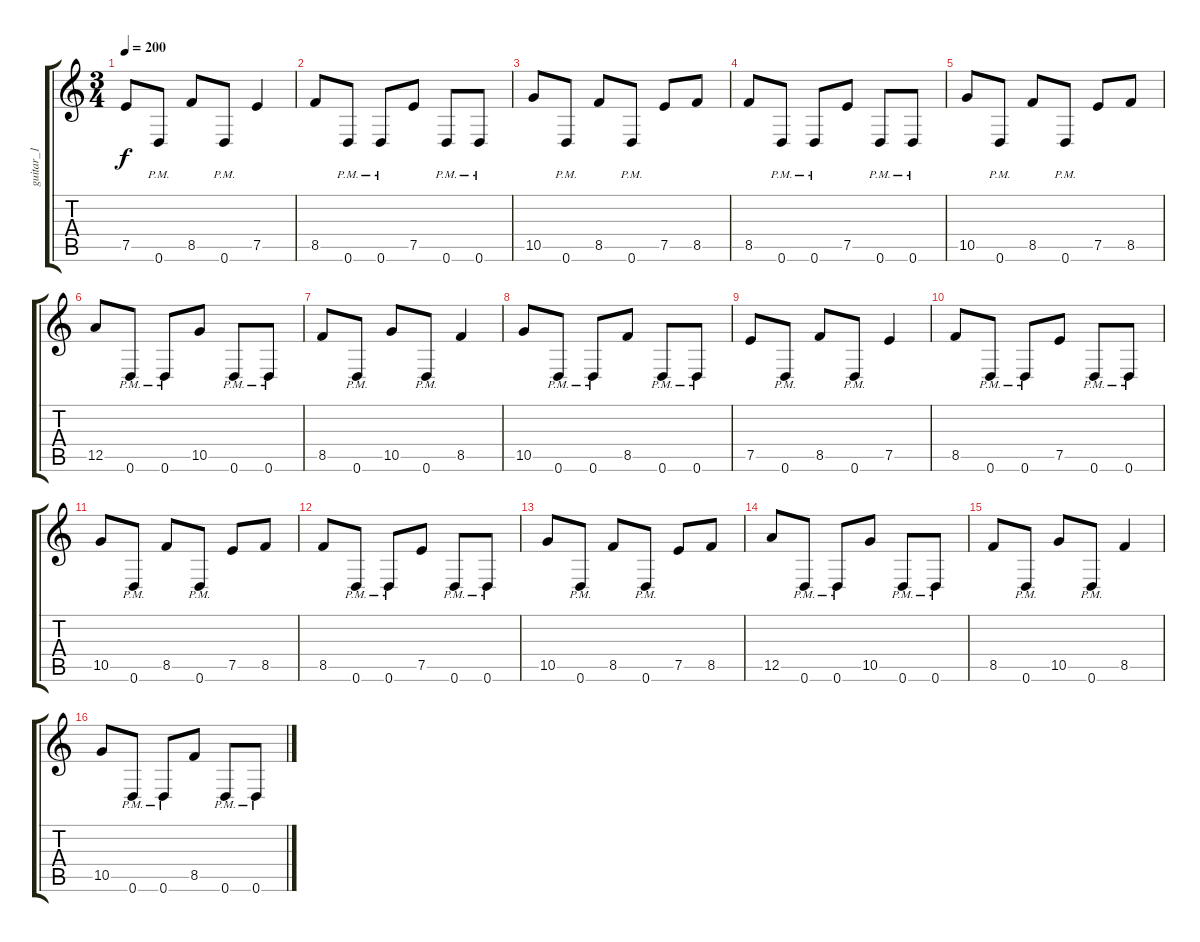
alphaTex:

\track ("guitar_1" "guitar_1") {instrument overdrivenguitar}
\staff {score tabs}
\tuning (E4 B3 G3 D3 A2 D2) {hide}
\ts (3 4)
\tempo 200
\clef g2
\ks c
7.5.8{dy f} 0.6{pm}.8 8.5.8 0.6{pm}.8 7.5.4 |
8.5.8 0.6{pm}.8 0.6{pm}.8 7.5.8 0.6{pm}.8 0.6{pm}.8 |
10.5.8 0.6{pm}.8 8.5.8 0.6{pm}.8 7.5.8 8.5.8 |
8.5.8 0.6{pm}.8 0.6{pm}.8 7.5.8 0.6{pm}.8 0.6{pm}.8 |
10.5.8 0.6{pm}.8 8.5.8 0.6{pm}.8 7.5.8 8.5.8 |
12.5.8 0.6{pm}.8 0.6{pm}.8 10.5.8 0.6{pm}.8 0.6{pm}.8 |
8.5.8 0.6{pm}.8 10.5.8 0.6{pm}.8 8.5.4 |
10.5.8 0.6{pm}.8 0.6{pm}.8 8.5.8 0.6{pm}.8 0.6{pm}.8 |
7.5.8 0.6{pm}.8 8.5.8 0.6{pm}.8 7.5.4 |
8.5.8 0.6{pm}.8 0.6{pm}.8 7.5.8 0.6{pm}.8 0.6{pm}.8 |
10.5.8 0.6{pm}.8 8.5.8 0.6{pm}.8 7.5.8 8.5.8 |
8.5.8 0.6{pm}.8 0.6{pm}.8 7.5.8 0.6{pm}.8 0.6{pm}.8 |
10.5.8 0.6{pm}.8 8.5.8 0.6{pm}.8 7.5.8 8.5.8 |
12.5.8 0.6{pm}.8 0.6{pm}.8 10.5.8 0.6{pm}.8 0.6{pm}.8 |
8.5.8 0.6{pm}.8 10.5.8 0.6{pm}.8 8.5.4 |
10.5.8 0.6{pm}.8 0.6{pm}.8 8.5.8 0.6{pm}.8 0.6{pm}.8
